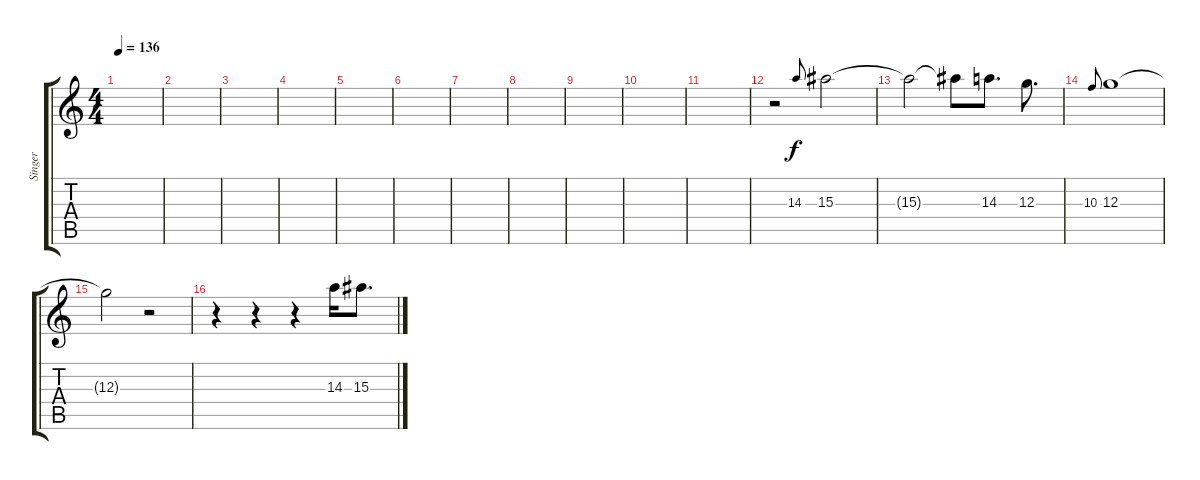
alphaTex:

\track ("Singer" "Singer") {instrument overdrivenguitar}
\staff {score tabs}
\tuning (E4 B3 G3 D3 A2 E2) {hide}
\ts (4 4)
\tempo 136
\clef g2
\ks c
|
|
|
|
|
|
|
|
|
|
|
r.2 14.3.8{gr onbeat} 15.3.2 |
15.3{t}.2 15.3{t}.8 14.3.8{d} 12.3.8{d} |
10.3.8{gr onbeat} 12.3.1 |
12.3{t}.2 r.2 |
r.4 r.4 r.4 14.3.16 15.3.8{d}
